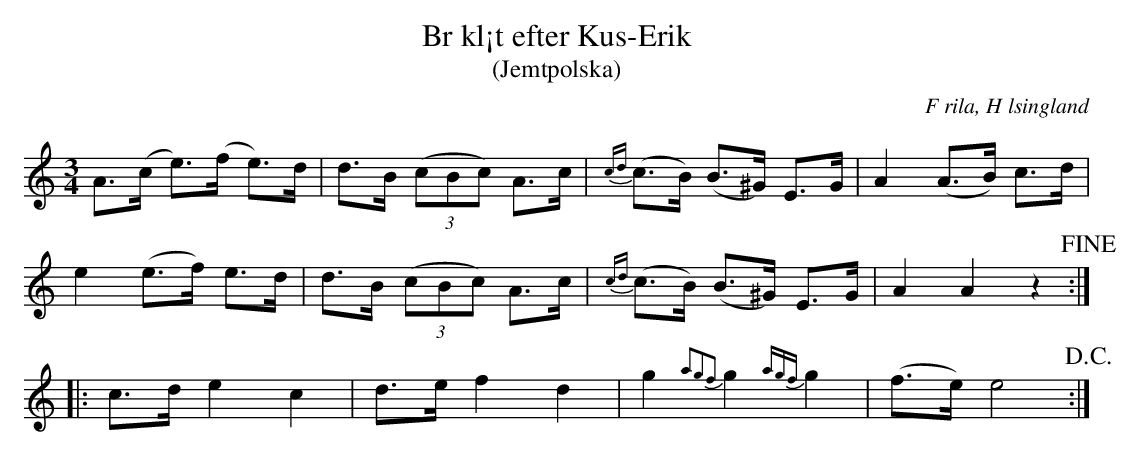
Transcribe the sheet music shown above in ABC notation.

X:1
T: Br kl¡t efter Kus-Erik
T: (Jemtpolska)
O: F rila, H lsingland
M: 3/4
L: 1/8
K: Am
A>(c e>)(f e)>d | d>B ((3cBc) A>c | {cd}(c>B) (B>^G)   E>G      | A2    (A>B) c>d  |
e2   (e>f) e>d  | d>B ((3cBc) A>c | {cd}(c>B)    (B>^G)   E>G      | A2    A2    z2  !fine! ::
K: C
c>d  e2    c2   | d>e f2      d2  | g2        {a2g2f2}g2 {agf}g2 | (f>e) e4 !D.C.!       :|
